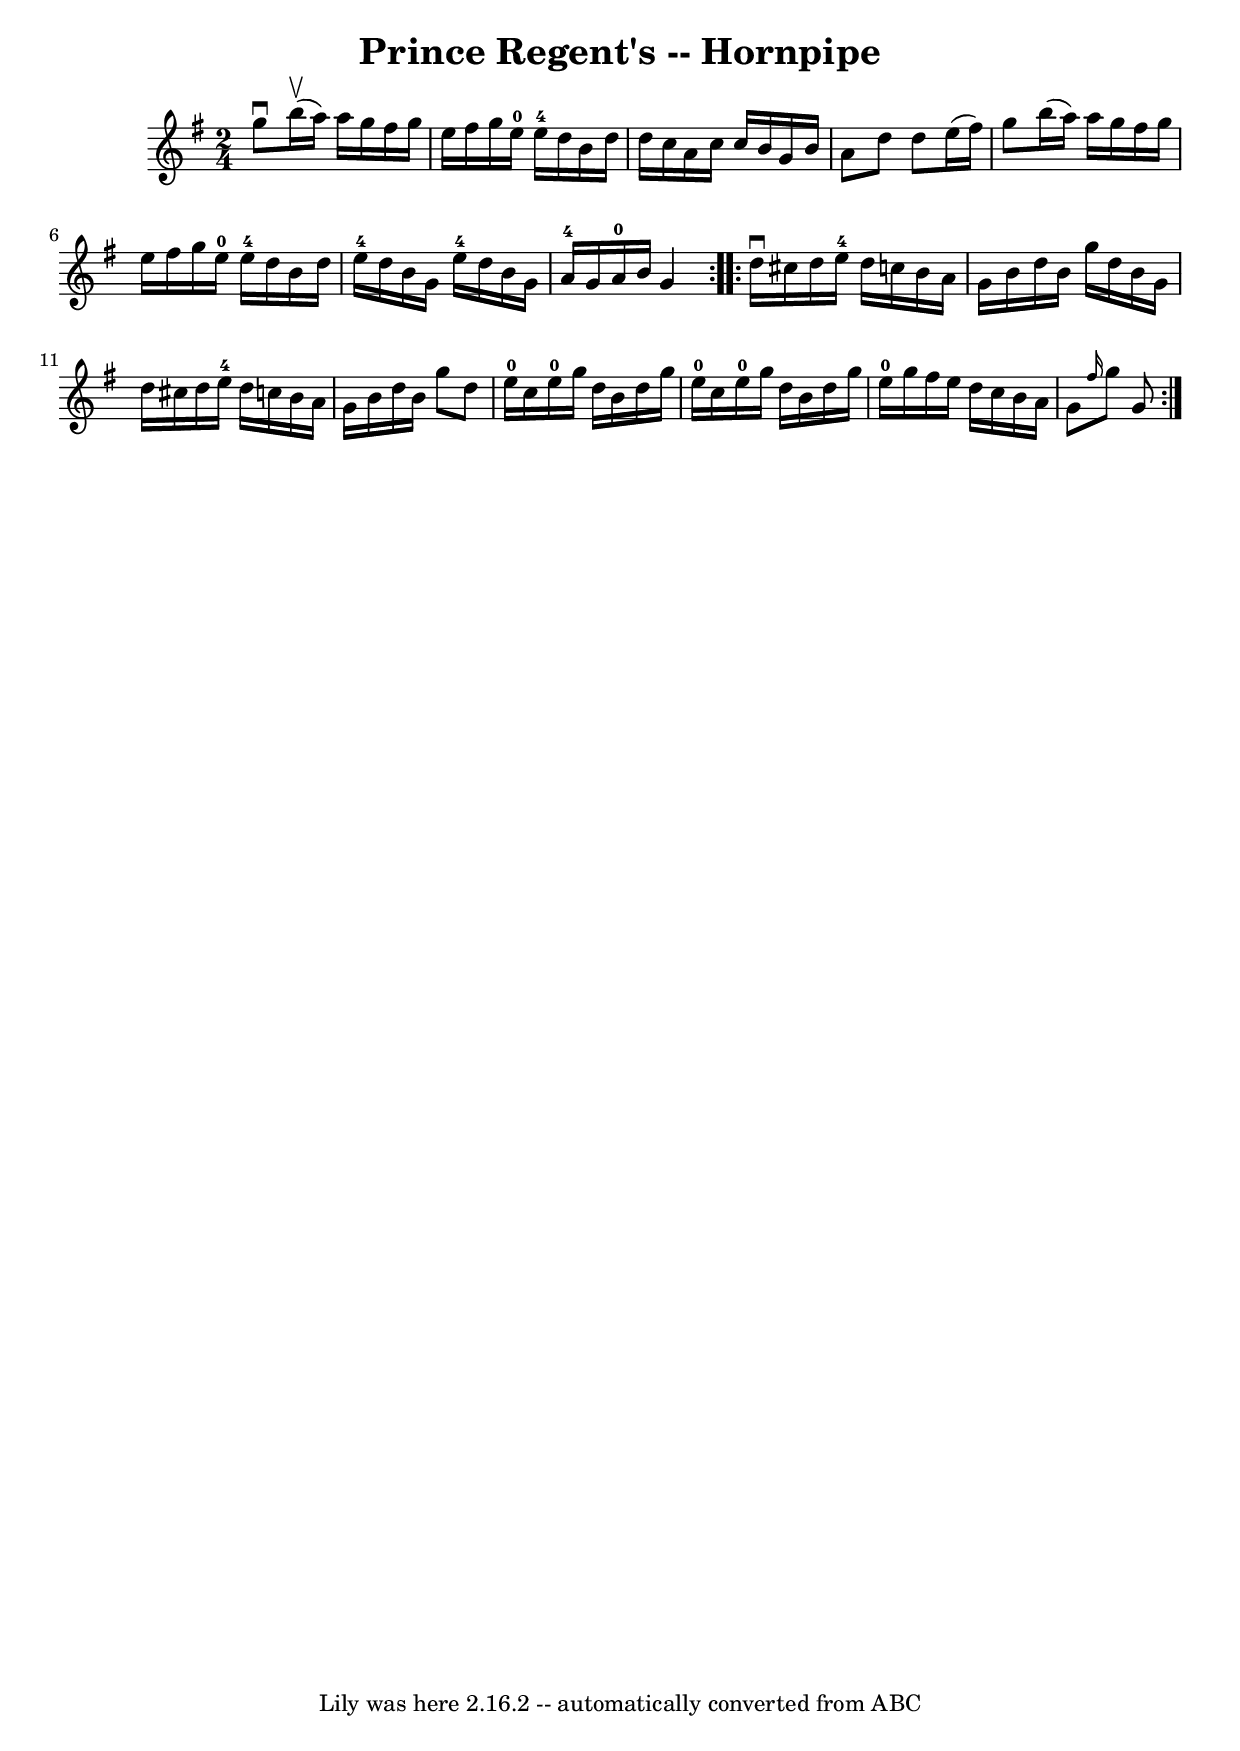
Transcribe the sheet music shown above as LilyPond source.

\version "2.16.2"
\include "Mammoth.ily"
\header {
	%% book = "Cole's 1000 Fiddle Tunes"
	crossRefNumber = "1"
	footnotes = ""
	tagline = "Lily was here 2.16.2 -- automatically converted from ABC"
	title = "Prince Regent's -- Hornpipe"
}
voicedefault =  {


\repeat volta 2 {
\time 2/4 
\key g \major g''8^\downbow b''16 (^\upbow a''16) a''16 
 g''16 fis''16 g''16  |
 e''16 fis''16 g''16 e''16 
-0 e''16-4 d''16 b'16 d''16  |
 d''16 c''16 a'16 
 c''16 c''16 b'16 g'16 b'16  |
 a'8 d''8 d''8    
e''16 (fis''16) |
 g''8 b''16 (a''16) a''16 g''16 
 fis''16 g''16  |
 e''16 fis''16 g''16 e''16-0     
e''16-4 d''16 b'16 d''16  |
 e''16-4 d''16 b'16    
g'16 e''16-4 d''16 b'16 g'16  |
 a'16-4 g'16    
a'16-0 b'16 g'4  }     \repeat volta 2 { d''16^\downbow cis''16    
d''16 e''16-4 d''16 c''!16 b'16 a'16  |
 g'16 b'16  
 d''16 b'16 g''16 d''16 b'16 g'16  |
 d''16 cis''16  
 d''16 e''16-4 d''16 c''!16 b'16 a'16  |
 g'16    
b'16 d''16 b'16 g''8 d''8  |
 e''16-0 c''16    
e''16-0 g''16 d''16 b'16 d''16 g''16  |
 e''16-0   
c''16 e''16-0 g''16 d''16 b'16 d''16 g''16  |
   
e''16-0 g''16 fis''16 e''16 d''16 c''16 b'16 a'16  
|
 g'8  \grace { fis''16  } g''8 g'8  }   
}

\score{
    <<

	\context Staff="default"
	{
	    \voicedefault 
	}

    >>
	\layout {
	}
	\midi {}
}
